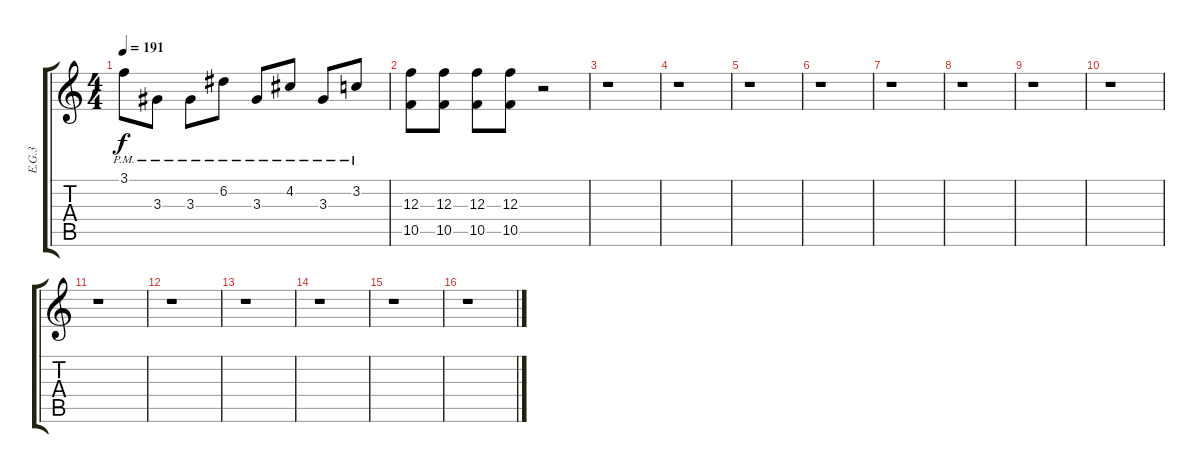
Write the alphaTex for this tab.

\track ("E.G.3" "E.G.3") {instrument distortionguitar}
\staff {score tabs}
\tuning (D4 A3 F3 C3 G2 C2) {hide}
\ts (4 4)
\tempo 191
\clef g2
\ks c
3.1{pm}.8{dy f} 3.3{pm}.8 3.3{pm}.8 6.2{pm}.8 3.3{pm}.8 4.2{pm}.8 3.3{pm}.8 3.2{pm}.8 |
(12.3 10.5).8 (12.3 10.5).8 (12.3 10.5).8 (12.3 10.5).8 r.2 |
r.1 |
r.1 |
r.1 |
r.1 |
r.1 |
r.1 |
r.1 |
r.1 |
r.1 |
r.1 |
r.1 |
r.1 |
r.1 |
r.1
